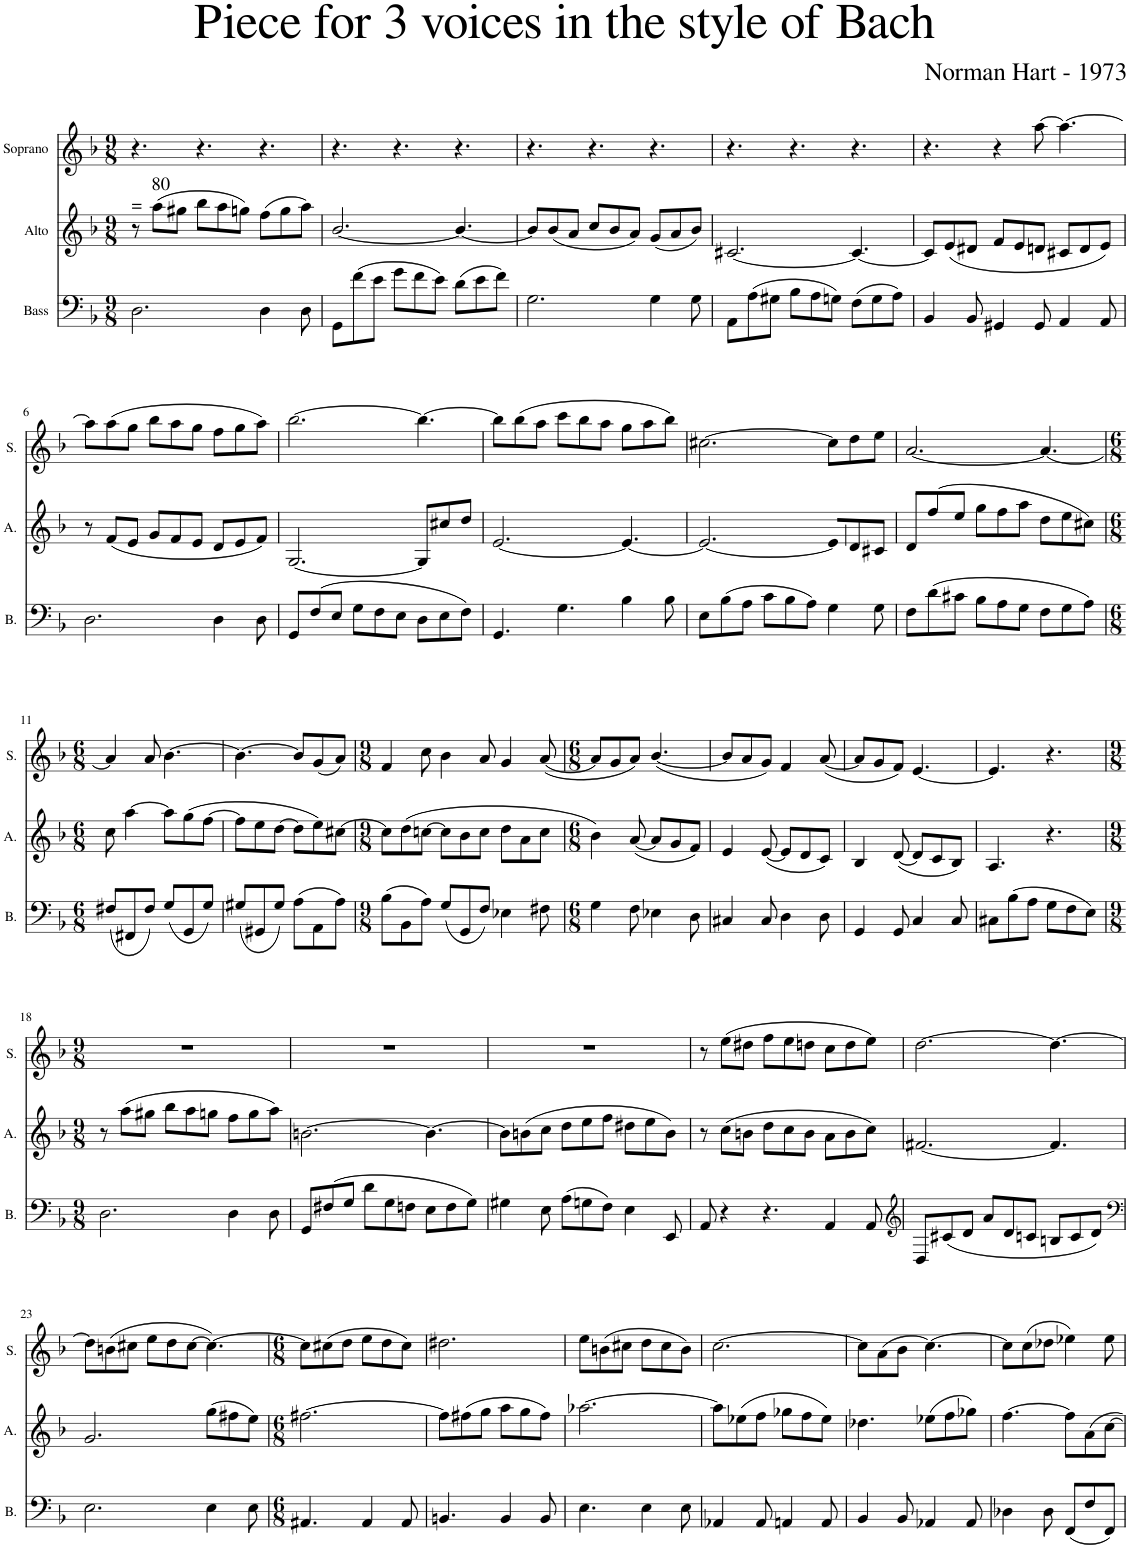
**kern	**kern	**harte	**kern
*part3	*part2	*part2	*part1
*staff3	*staff2	*	*staff1
*I"Bass	*I"Alto	*	*I"Soprano
*I'B.	*I'A.	*	*I'S.
*clefF4	*clefG2	*	*clefG2
*k[b-]	*k[b-]	*	*k[b-]
*M9/8	*M9/8	*	*M9/8
=1	=1	=1	=1
!	!	!LO:H:kt==	!
2.D\	8r	N	4.r
!	!	!LO:H:kt=80	!
.	(8aa\L	N	.
.	8gg#X\J	.	.
.	8bb-\L	.	4.r
.	8aa\	.	.
.	8ggn\J)	.	.
4D\	(8ff\L	.	4.r
.	8gg\	.	.
8D\	8aa\J)	.	.
=2	=2	=2	=2
8GG\L	[2.b-/	.	4.r
(8f\	.	.	.
8e\J	.	.	.
8g\L	.	.	4.r
8f\	.	.	.
8e\J)	.	.	.
(8d\L	4.b-/_	.	4.r
8e\	.	.	.
8f\J)	.	.	.
=3	=3	=3	=3
2.G\	8b-/L]	.	4.r
.	(8b-/	.	.
.	8a/J	.	.
.	8cc/L	.	4.r
.	8b-/	.	.
.	8a/J)	.	.
4G\	(8g/L	.	4.r
.	8a/	.	.
8G\	8b-/J)	.	.
=4	=4	=4	=4
8AA\L	[2.c#X/	.	4.r
(8A\	.	.	.
8G#X\J	.	.	.
8B-\L	.	.	4.r
8A\	.	.	.
8Gn\J)	.	.	.
(8F\L	4.c#/_	.	4.r
8G\	.	.	.
8A\J)	.	.	.
=5	=5	=5	=5
4BB-/	8c#/L]	.	4.r
.	(8e/	.	.
8BB-/	8d#X/J	.	.
4GG#X/	8f/L	.	4r
.	8e/	.	.
8GG#/	8dn/J	.	[8aa\
4AA/	8c#X/L	.	4.aa\_
.	8d/	.	.
8AA/	8e/J)	.	.
!!LO:LB:g=z
=6	=6	=6	=6
2.D\	8r	.	8aa\L]
.	(8f/L	.	(8aa\
.	8e/J	.	8gg\J
.	8g/L	.	8bb-\L
.	8f/	.	8aa\
.	8e/J	.	8gg\J
4D\	8d/L	.	8ff\L
.	8e/	.	8gg\
8D\	8f/J)	.	8aa\J)
=7	=7	=7	=7
8GG/L	[2.G/	.	[2.bb-\
(8F/	.	.	.
8E/J	.	.	.
8G\L	.	.	.
8F\	.	.	.
8E\J	.	.	.
8D\L	8G/L]	.	4.bb-\_
8E\	8cc#X/	.	.
8F\J)	8dd/J	.	.
=8	=8	=8	=8
4.GG/	[2.e/	.	8bb-\L]
.	.	.	(8bb-\
.	.	.	8aa\J
4.G\	.	.	8ccc\L
.	.	.	8bb-\
.	.	.	8aa\J
4B-\	4.e/_	.	8gg\L
.	.	.	8aa\
8B-\	.	.	8bb-\J)
=9	=9	=9	=9
8E\L	2.e/_	.	[2.cc#X\
(8B-\	.	.	.
8A\J	.	.	.
8c\L	.	.	.
8B-\	.	.	.
8A\J)	.	.	.
4G\	8e/L]	.	8cc#\L]
.	8d/	.	8dd\
8G\	8c#X/J	.	8ee\J
=10	=10	=10	=10
8F\L	8d/L	.	[2.a/
(8d\	(8ff/	.	.
8c#X\J	8ee/J	.	.
8B-\L	8gg\L	.	.
8A\	8ff\	.	.
8G\J	8aa\J	.	.
8F\L	8dd\L	.	4.a/_
8G\	8ee\	.	.
8A\J)	8cc#X\J)	.	.
!!LO:LB:g=z
=11	=11	=11	=11
*M6/8	*M6/8	*	*M6/8
(8F#X/L	8cc\	.	4a/]
8FF#X/	[4aa\	.	.
8F#/J)	.	.	8a/
(8G/L	8aa\L]	.	[4.b-\
8GG/	(8gg\	.	.
8G/J)	[8ff\J	.	.
=12	=12	=12	=12
(8G#X/L	8ff\L]	.	4.b-\_
8GG#X/	8ee\	.	.
8G#/J)	[8dd\J	.	.
(8A\L	8dd\L]	.	8b-/L]
8AA\	8ee\)	.	(8g/
8A\J)	[8cc#X\J	.	8a/J)
=13	=13	=13	=13
*M9/8	*M9/8	*	*M9/8
(8B-\L	8cc#\L]	.	4f/
8BB-\	(8dd\	.	.
8A\J)	[8ccn\J	.	8cc\
(8G/L	8cc\L]	.	4b-\
8GG/	8b-\	.	.
8F/J)	8cc\J	.	8a/
4E-X\	8dd\L	.	4g/
.	8a\	.	.
8F#X\	8cc\J	.	([8a/
=14	=14	=14	=14
*M6/8	*M6/8	*	*M6/8
4G\	4b-\)	.	8a/L]
.	.	.	8g/
8F\	([8a/	.	8a/J)
4E-X\	8a/L]	.	([4.b-/
.	8g/	.	.
8D\	8f/J)	.	.
=15	=15	=15	=15
4C#X/	4e/	.	8b-/L]
.	.	.	8a/
8C#/	([8e/	.	8g/J)
4D\	8e/L]	.	4f/
.	8d/	.	.
8D\	8c/J)	.	([8a/
=16	=16	=16	=16
4GG/	4B-/	.	8a/L]
.	.	.	8g/
8GG/	([8d/	.	8f/J)
4C/	8d/L]	.	[4.e/
.	8c/	.	.
8C/	8B-/J)	.	.
=17	=17	=17	=17
8C#X\L	4.A/	.	4.e/]
(8B-\	.	.	.
8A\J	.	.	.
8G\L	4.r	.	4.r
8F\	.	.	.
8E\J)	.	.	.
!!LO:LB:g=z
=18	=18	=18	=18
*M9/8	*M9/8	*	*M9/8
2.D\	8r	.	8%9r
.	(8aa\L	.	.
.	8gg#X\J	.	.
.	8bb-\L	.	.
.	8aa\	.	.
.	8ggn\J	.	.
4D\	8ff\L	.	.
.	8gg\	.	.
8D\	8aa\J)	.	.
=19	=19	=19	=19
8GG/L	[2.bn\	.	8%9r
(8F#X/	.	.	.
8G/J	.	.	.
8d\L	.	.	.
8G\	.	.	.
8Fn\J	.	.	.
8E\L	4.b\_	.	.
8F\	.	.	.
8G\J)	.	.	.
=20	=20	=20	=20
4G#X\	8b\L]	.	8%9r
.	(8bn\	.	.
8E\	8cc\J	.	.
(8A\L	8dd\L	.	.
8Gn\	8ee\	.	.
8F\J)	8ff\J	.	.
4E\	8dd#X\L	.	.
.	8ee\	.	.
8EE/	8b\J)	.	.
=21	=21	=21	=21
8AA/	8r	.	8r
4r	(8cc\L	.	(8ee\L
.	8bn\J	.	8dd#X\J
4.r	8dd\L	.	8ff\L
.	8cc\	.	8ee\
.	8b\J	.	8ddn\J
4AA/	8a\L	.	8cc\L
.	8b\	.	8dd\
8AA/	8cc\J)	.	8ee\J)
=22	=22	=22	=22
*clefG2	*	*	*
8D/L	[2.f#X/	.	[2.dd\
(8c#X/	.	.	.
8d/J	.	.	.
8a/L	.	.	.
8d/	.	.	.
8cn/J	.	.	.
8Bn/L	4.f#/]	.	4.dd\_
8c/	.	.	.
8d/J)	.	.	.
!!LO:LB:g=z
=23	=23	=23	=23
*clefF4	*	*	*
2.E\	2.g/	.	8dd\L]
.	.	.	(8bn\
.	.	.	8cc#X\J
.	.	.	8ee\L
.	.	.	8dd\
.	.	.	[8cc#\J
4E\	(8gg\L	.	4.cc#\_)
.	8ff#X\	.	.
8E\	8ee\J)	.	.
=24	=24	=24	=24
*M6/8	*M6/8	*	*M6/8
4.AA#X/	[2.ff#X\	.	8cc#\L]
.	.	.	(8cc#X\
.	.	.	8dd\J
4AA#/	.	.	8ee\L
.	.	.	8dd\
8AA#/	.	.	8cc#\J)
=25	=25	=25	=25
4.BBn/	8ff#\L]	.	2.dd#X\
.	(8ff#X\	.	.
.	8gg\J	.	.
4BB/	8aa\L	.	.
.	8gg\	.	.
8BB/	8ff#\J)	.	.
=26	=26	=26	=26
4.E\	[2.aa-X\	.	8ee\L
.	.	.	(8bn\
.	.	.	8cc#X\J
4E\	.	.	8dd\L
.	.	.	8cc#\
8E\	.	.	8b\J)
=27	=27	=27	=27
4AA-X/	8aa-\L]	.	[2.cc\
.	(8ee-X\	.	.
8AA-/	8ff\J	.	.
4AAn/	8gg-X\L	.	.
.	8ff\	.	.
8AA/	8ee-\J)	.	.
=28	=28	=28	=28
4BB-/	4.dd-X\	.	8cc\L]
.	.	.	(8a\
8BB-/	.	.	8b-\J
4AA-X/	(8ee-X\L	.	[4.cc\)
.	8ff\	.	.
8AA-/	8gg-X\J)	.	.
=29	=29	=29	=29
4D-X\	[4.ff\	.	8cc\L]
.	.	.	(8cc\
8D-\	.	.	8dd-X\J
(8FF/L	8ff\L]	.	4ee-X\)
8F/	8a\	.	.
8FF/J)	[8cc\J	.	8ee-\
=	=	=	=
*-	*-	*-	*-
